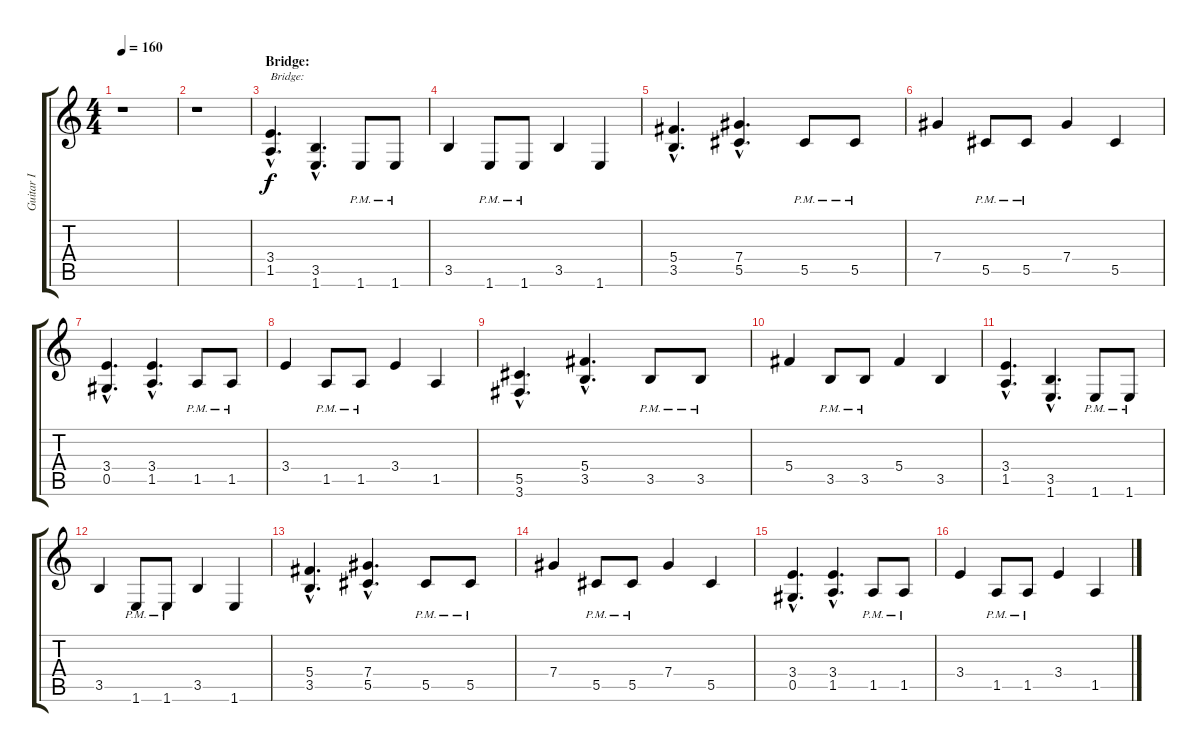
\track ("Guitar I" "Guitar I") {instrument distortionguitar}
\staff {score tabs}
\tuning (Eb4 Bb3 Gb3 Db3 Ab2 Eb2) {hide}
\ts (4 4)
\tempo 160
\clef g2
\ks c
r.1{dy f} |
r.1 |
\section ("" "Bridge:")
(3.4{hac} 1.5{hac}).4{d txt "Bridge:"} (3.5{hac} 1.6{hac}).4{d} 1.6{pm}.8 1.6{pm}.8 |
3.5.4 1.6{pm}.8 1.6{pm}.8 3.5.4 1.6.4 |
(5.4{hac} 3.5{hac}).4{d} (7.4{hac} 5.5{hac}).4{d} 5.5{pm}.8 5.5{pm}.8 |
7.4.4 5.5{pm}.8 5.5{pm}.8 7.4.4 5.5.4 |
(3.4{hac} 0.5{hac}).4{d} (3.4{hac} 1.5{hac}).4{d} 1.5{pm}.8 1.5{pm}.8 |
3.4.4 1.5{pm}.8 1.5{pm}.8 3.4.4 1.5.4 |
(5.5{hac} 3.6{hac}).4{d} (5.4{hac} 3.5{hac}).4{d} 3.5{pm}.8 3.5{pm}.8 |
5.4.4 3.5{pm}.8 3.5{pm}.8 5.4.4 3.5.4 |
(3.4{hac} 1.5{hac}).4{d} (3.5{hac} 1.6{hac}).4{d} 1.6{pm}.8 1.6{pm}.8 |
3.5.4 1.6{pm}.8 1.6{pm}.8 3.5.4 1.6.4 |
(5.4{hac} 3.5{hac}).4{d} (7.4{hac} 5.5{hac}).4{d} 5.5{pm}.8 5.5{pm}.8 |
7.4.4 5.5{pm}.8 5.5{pm}.8 7.4.4 5.5.4 |
(3.4{hac} 0.5{hac}).4{d} (3.4{hac} 1.5{hac}).4{d} 1.5{pm}.8 1.5{pm}.8 |
3.4.4 1.5{pm}.8 1.5{pm}.8 3.4.4 1.5.4
